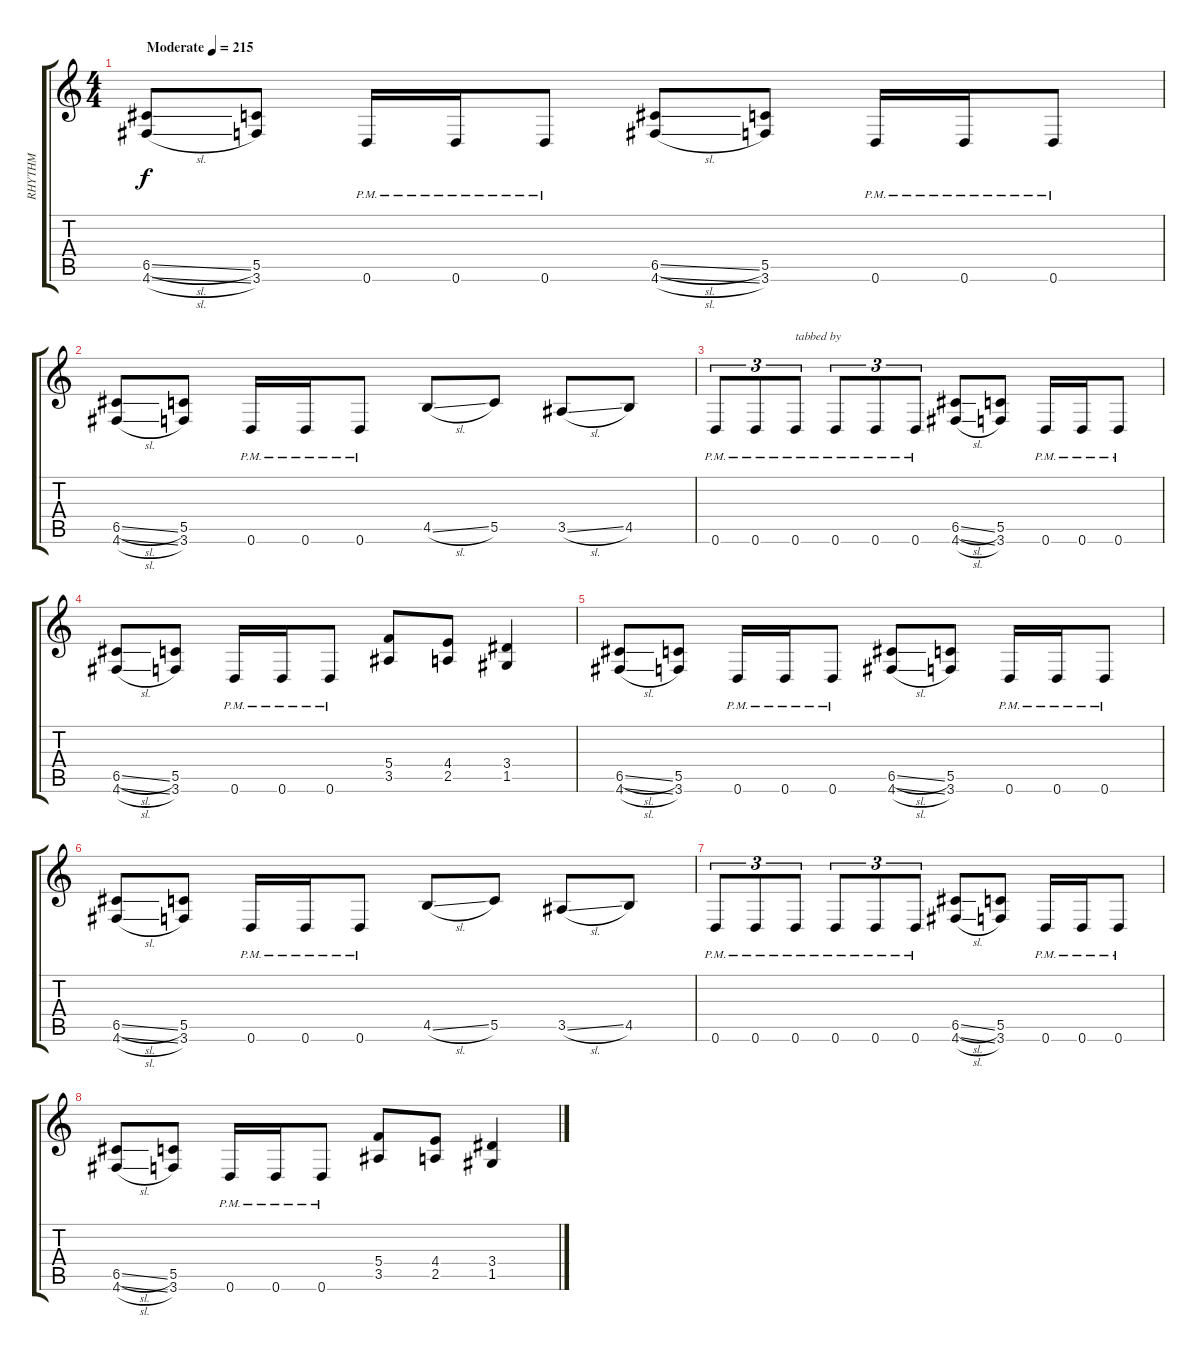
\track ("RHYTHM" "RHYTHM") {instrument distortionguitar}
\staff {score tabs}
\tuning (D4 A3 F3 C3 G2 D2) {hide}
\ts (4 4)
\tempo (215 "Moderate")
\clef g2
\ks c
(6.5{sl} 4.6{sl}).8{dy f instrument distortionguitar} (5.5 3.6).8 0.6{pm}.16 0.6{pm}.16 0.6{pm}.8 (6.5{sl} 4.6{sl}).8 (5.5 3.6).8 0.6{pm}.16 0.6{pm}.16 0.6{pm}.8 |
(6.5{sl} 4.6{sl}).8 (5.5 3.6).8 0.6{pm}.16 0.6{pm}.16 0.6{pm}.8 4.5{sl}.8 5.5.8 3.5{sl}.8 4.5.8 |
0.6{pm}.8{tu (3 2)} 0.6{pm}.8{tu (3 2)} 0.6{pm}.8{tu (3 2) txt "tabbed by"} 0.6{pm}.8{tu (3 2)} 0.6{pm}.8{tu (3 2)} 0.6{pm}.8{tu (3 2)} (6.5{sl} 4.6{sl}).8 (5.5 3.6).8 0.6{pm}.16 0.6{pm}.16 0.6{pm}.8 |
(6.5{sl} 4.6{sl}).8 (5.5 3.6).8 0.6{pm}.16 0.6{pm}.16 0.6{pm}.8 (5.4 3.5).8 (4.4 2.5).8 (3.4 1.5).4 |
(6.5{sl} 4.6{sl}).8 (5.5 3.6).8 0.6{pm}.16 0.6{pm}.16 0.6{pm}.8 (6.5{sl} 4.6{sl}).8 (5.5 3.6).8 0.6{pm}.16 0.6{pm}.16 0.6{pm}.8 |
(6.5{sl} 4.6{sl}).8 (5.5 3.6).8 0.6{pm}.16 0.6{pm}.16 0.6{pm}.8 4.5{sl}.8 5.5.8 3.5{sl}.8 4.5.8 |
0.6{pm}.8{tu (3 2)} 0.6{pm}.8{tu (3 2)} 0.6{pm}.8{tu (3 2)} 0.6{pm}.8{tu (3 2)} 0.6{pm}.8{tu (3 2)} 0.6{pm}.8{tu (3 2)} (6.5{sl} 4.6{sl}).8 (5.5 3.6).8 0.6{pm}.16 0.6{pm}.16 0.6{pm}.8 |
(6.5{sl} 4.6{sl}).8 (5.5 3.6).8 0.6{pm}.16 0.6{pm}.16 0.6{pm}.8 (5.4 3.5).8 (4.4 2.5).8 (3.4 1.5).4
